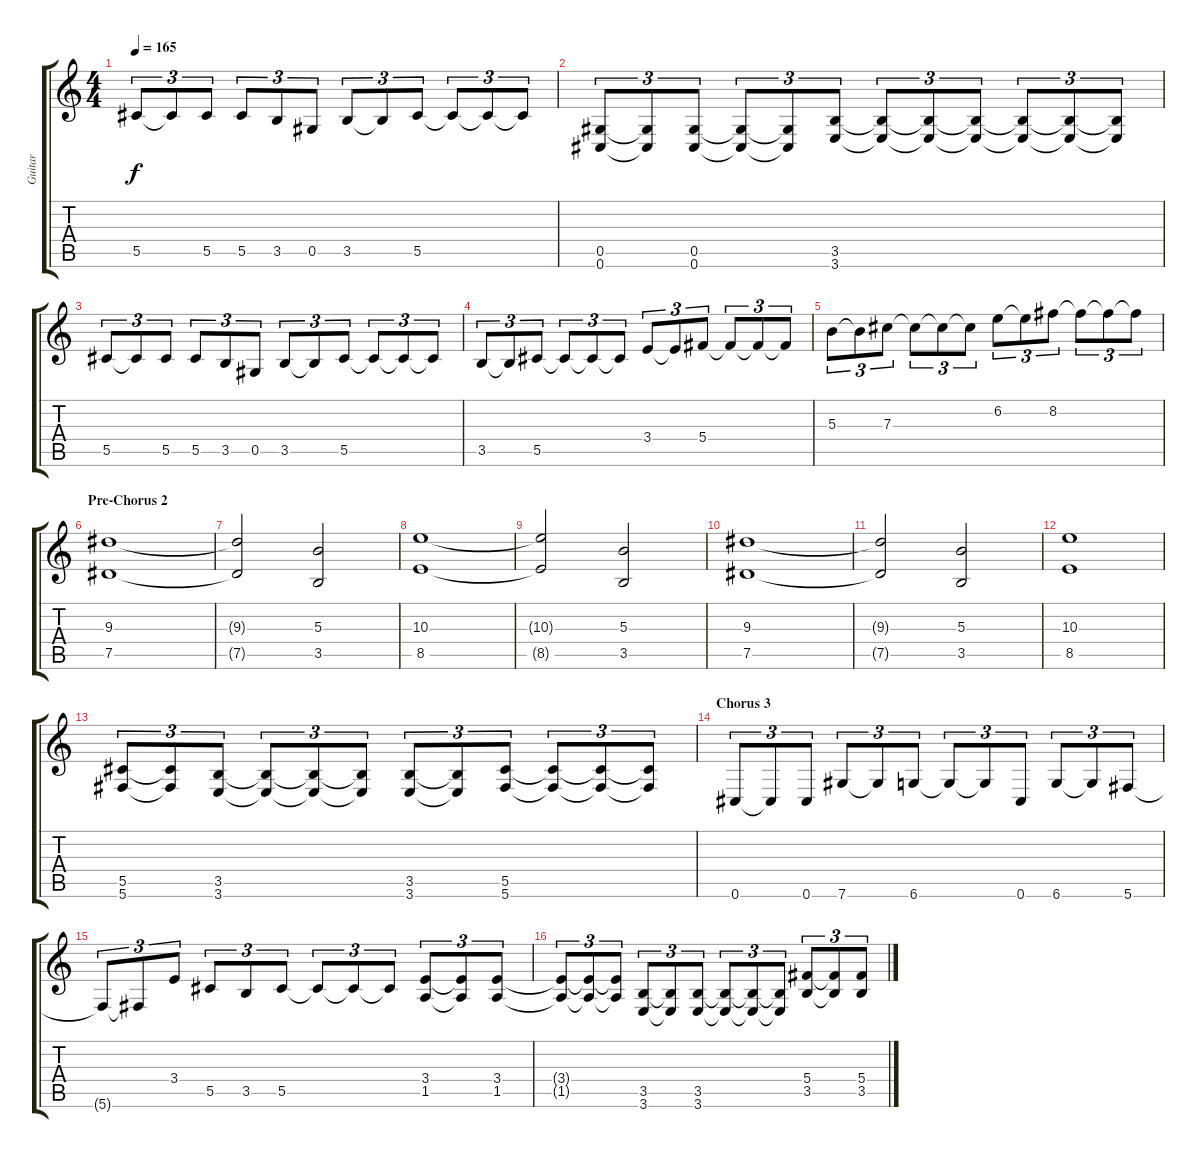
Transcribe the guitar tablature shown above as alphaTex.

\track ("Guitar" "Guitar") {instrument distortionguitar}
\staff {score tabs}
\tuning (Eb4 Bb3 Gb3 Db3 Ab2 Db2) {hide}
\ts (4 4)
\tempo 165
\clef g2
\ks c
5.5.8{tu (3 2) dy f} 5.5{t}.8{tu (3 2)} 5.5.8{tu (3 2)} 5.5.8{tu (3 2)} 3.5.8{tu (3 2)} 0.5.8{tu (3 2)} 3.5.8{tu (3 2)} 3.5{t}.8{tu (3 2)} 5.5.8{tu (3 2)} 5.5{t}.8{tu (3 2)} 5.5{t}.8{tu (3 2)} 5.5{t}.8{tu (3 2)} |
(0.5 0.6).8{tu (3 2)} (0.5{t} 0.6{t}).8{tu (3 2)} (0.5 0.6).8{tu (3 2)} (0.5{t} 0.6{t}).8{tu (3 2)} (0.5{t} 0.6{t}).8{tu (3 2)} (3.5 3.6).8{tu (3 2)} (3.5{t} 3.6{t}).8{tu (3 2)} (3.5{t} 3.6{t}).8{tu (3 2)} (3.5{t} 3.6{t}).8{tu (3 2)} (3.5{t} 3.6{t}).8{tu (3 2)} (3.5{t} 3.6{t}).8{tu (3 2)} (3.5{t} 3.6{t}).8{tu (3 2)} |
5.5.8{tu (3 2)} 5.5{t}.8{tu (3 2)} 5.5.8{tu (3 2)} 5.5.8{tu (3 2)} 3.5.8{tu (3 2)} 0.5.8{tu (3 2)} 3.5.8{tu (3 2)} 3.5{t}.8{tu (3 2)} 5.5.8{tu (3 2)} 5.5{t}.8{tu (3 2)} 5.5{t}.8{tu (3 2)} 5.5{t}.8{tu (3 2)} |
3.5.8{tu (3 2)} 3.5{t}.8{tu (3 2)} 5.5.8{tu (3 2)} 5.5{t}.8{tu (3 2)} 5.5{t}.8{tu (3 2)} 5.5{t}.8{tu (3 2)} 3.4.8{tu (3 2)} 3.4{t}.8{tu (3 2)} 5.4.8{tu (3 2)} 5.4{t}.8{tu (3 2)} 5.4{t}.8{tu (3 2)} 5.4{t}.8{tu (3 2)} |
5.3.8{tu (3 2)} 5.3{t}.8{tu (3 2)} 7.3.8{tu (3 2)} 7.3{t}.8{tu (3 2)} 7.3{t}.8{tu (3 2)} 7.3{t}.8{tu (3 2)} 6.2.8{tu (3 2)} 6.2{t}.8{tu (3 2)} 8.2.8{tu (3 2)} 8.2{t}.8{tu (3 2)} 8.2{t}.8{tu (3 2)} 8.2{t}.8{tu (3 2)} |
\section ("" "Pre-Chorus 2")
(9.3 7.5).1 |
(9.3{t} 7.5{t}).2 (5.3 3.5).2 |
(10.3 8.5).1 |
(10.3{t} 8.5{t}).2 (5.3 3.5).2 |
(9.3 7.5).1 |
(9.3{t} 7.5{t}).2 (5.3 3.5).2 |
(10.3 8.5).1 |
(5.5 5.6).8{tu (3 2)} (5.5{t} 5.6{t}).8{tu (3 2)} (3.5 3.6).8{tu (3 2)} (3.5{t} 3.6{t}).8{tu (3 2)} (3.5{t} 3.6{t}).8{tu (3 2)} (3.5{t} 3.6{t}).8{tu (3 2)} (3.5 3.6).8{tu (3 2)} (3.5{t} 3.6{t}).8{tu (3 2)} (5.5 5.6).8{tu (3 2)} (5.5{t} 5.6{t}).8{tu (3 2)} (5.5{t} 5.6{t}).8{tu (3 2)} (5.5{t} 5.6{t}).8{tu (3 2)} |
\section ("" "Chorus 3")
0.6.8{tu (3 2)} 0.6{t}.8{tu (3 2)} 0.6.8{tu (3 2)} 7.6.8{tu (3 2)} 7.6{t}.8{tu (3 2)} 6.6.8{tu (3 2)} 6.6{t}.8{tu (3 2)} 6.6{t}.8{tu (3 2)} 0.6.8{tu (3 2)} 6.6.8{tu (3 2)} 6.6{t}.8{tu (3 2)} 5.6.8{tu (3 2)} |
5.6{t}.8{tu (3 2)} 5.6{t}.8{tu (3 2)} 3.4.8{tu (3 2)} 5.5.8{tu (3 2)} 3.5.8{tu (3 2)} 5.5.8{tu (3 2)} 5.5{t}.8{tu (3 2)} 5.5{t}.8{tu (3 2)} 5.5{t}.8{tu (3 2)} (3.4 1.5).8{tu (3 2)} (3.4{t} 1.5{t}).8{tu (3 2)} (3.4 1.5).8{tu (3 2)} |
(3.4{t} 1.5{t}).8{tu (3 2)} (3.4{t} 1.5{t}).8{tu (3 2)} (3.4{t} 1.5{t}).8{tu (3 2)} (3.5 3.6).8{tu (3 2)} (3.5{t} 3.6{t}).8{tu (3 2)} (3.5 3.6).8{tu (3 2)} (3.5{t} 3.6{t}).8{tu (3 2)} (3.5{t} 3.6{t}).8{tu (3 2)} (3.5{t} 3.6{t}).8{tu (3 2)} (5.4 3.5).8{tu (3 2)} (5.4{t} 3.5{t}).8{tu (3 2)} (5.4 3.5).8{tu (3 2)}
